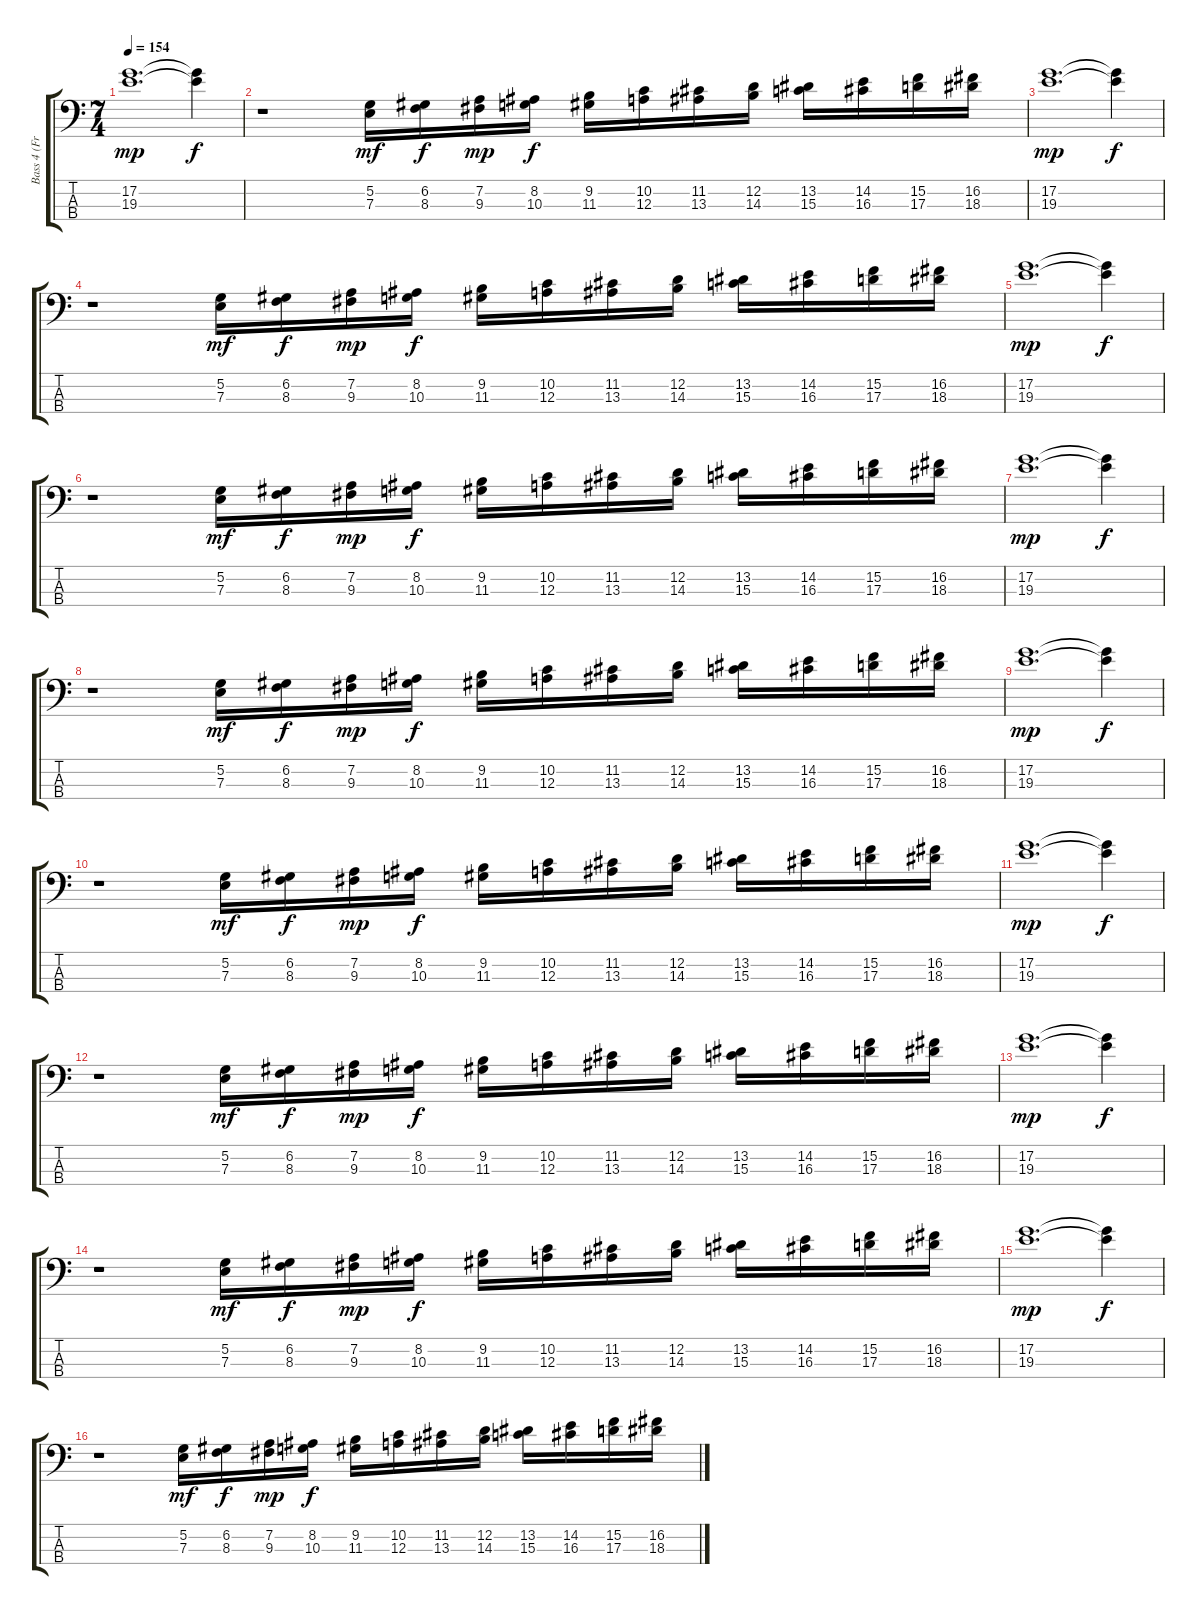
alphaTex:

\track ("Bass 4 (Fretless)" "Bass 4 (Fr") {instrument fretlessbass}
\staff {score tabs}
\tuning (G2 D2 A1 E1) {hide}
\ts (7 4)
\tempo 154
\clef f4
\ks c
(17.2 19.3).1{d dy mp} (17.2{t} 19.3{t}).4{dy f} |
r.1 (5.2 7.3).16{dy mf} (6.2 8.3).16{dy f} (7.2 9.3).16{dy mp} (8.2 10.3).16{dy f} (9.2 11.3).16 (10.2 12.3).16 (11.2 13.3).16 (12.2 14.3).16 (13.2 15.3).16 (14.2 16.3).16 (15.2 17.3).16 (16.2 18.3).16 |
(17.2 19.3).1{d dy mp} (17.2{t} 19.3{t}).4{dy f} |
r.1 (5.2 7.3).16{dy mf} (6.2 8.3).16{dy f} (7.2 9.3).16{dy mp} (8.2 10.3).16{dy f} (9.2 11.3).16 (10.2 12.3).16 (11.2 13.3).16 (12.2 14.3).16 (13.2 15.3).16 (14.2 16.3).16 (15.2 17.3).16 (16.2 18.3).16 |
(17.2 19.3).1{d dy mp} (17.2{t} 19.3{t}).4{dy f} |
r.1 (5.2 7.3).16{dy mf} (6.2 8.3).16{dy f} (7.2 9.3).16{dy mp} (8.2 10.3).16{dy f} (9.2 11.3).16 (10.2 12.3).16 (11.2 13.3).16 (12.2 14.3).16 (13.2 15.3).16 (14.2 16.3).16 (15.2 17.3).16 (16.2 18.3).16 |
(17.2 19.3).1{d dy mp} (17.2{t} 19.3{t}).4{dy f} |
r.1 (5.2 7.3).16{dy mf} (6.2 8.3).16{dy f} (7.2 9.3).16{dy mp} (8.2 10.3).16{dy f} (9.2 11.3).16 (10.2 12.3).16 (11.2 13.3).16 (12.2 14.3).16 (13.2 15.3).16 (14.2 16.3).16 (15.2 17.3).16 (16.2 18.3).16 |
(17.2 19.3).1{d dy mp} (17.2{t} 19.3{t}).4{dy f} |
r.1 (5.2 7.3).16{dy mf} (6.2 8.3).16{dy f} (7.2 9.3).16{dy mp} (8.2 10.3).16{dy f} (9.2 11.3).16 (10.2 12.3).16 (11.2 13.3).16 (12.2 14.3).16 (13.2 15.3).16 (14.2 16.3).16 (15.2 17.3).16 (16.2 18.3).16 |
(17.2 19.3).1{d dy mp} (17.2{t} 19.3{t}).4{dy f} |
r.1 (5.2 7.3).16{dy mf} (6.2 8.3).16{dy f} (7.2 9.3).16{dy mp} (8.2 10.3).16{dy f} (9.2 11.3).16 (10.2 12.3).16 (11.2 13.3).16 (12.2 14.3).16 (13.2 15.3).16 (14.2 16.3).16 (15.2 17.3).16 (16.2 18.3).16 |
(17.2 19.3).1{d dy mp} (17.2{t} 19.3{t}).4{dy f} |
r.1 (5.2 7.3).16{dy mf} (6.2 8.3).16{dy f} (7.2 9.3).16{dy mp} (8.2 10.3).16{dy f} (9.2 11.3).16 (10.2 12.3).16 (11.2 13.3).16 (12.2 14.3).16 (13.2 15.3).16 (14.2 16.3).16 (15.2 17.3).16 (16.2 18.3).16 |
(17.2 19.3).1{d dy mp} (17.2{t} 19.3{t}).4{dy f} |
r.1 (5.2 7.3).16{dy mf} (6.2 8.3).16{dy f} (7.2 9.3).16{dy mp} (8.2 10.3).16{dy f} (9.2 11.3).16 (10.2 12.3).16 (11.2 13.3).16 (12.2 14.3).16 (13.2 15.3).16 (14.2 16.3).16 (15.2 17.3).16 (16.2 18.3).16
